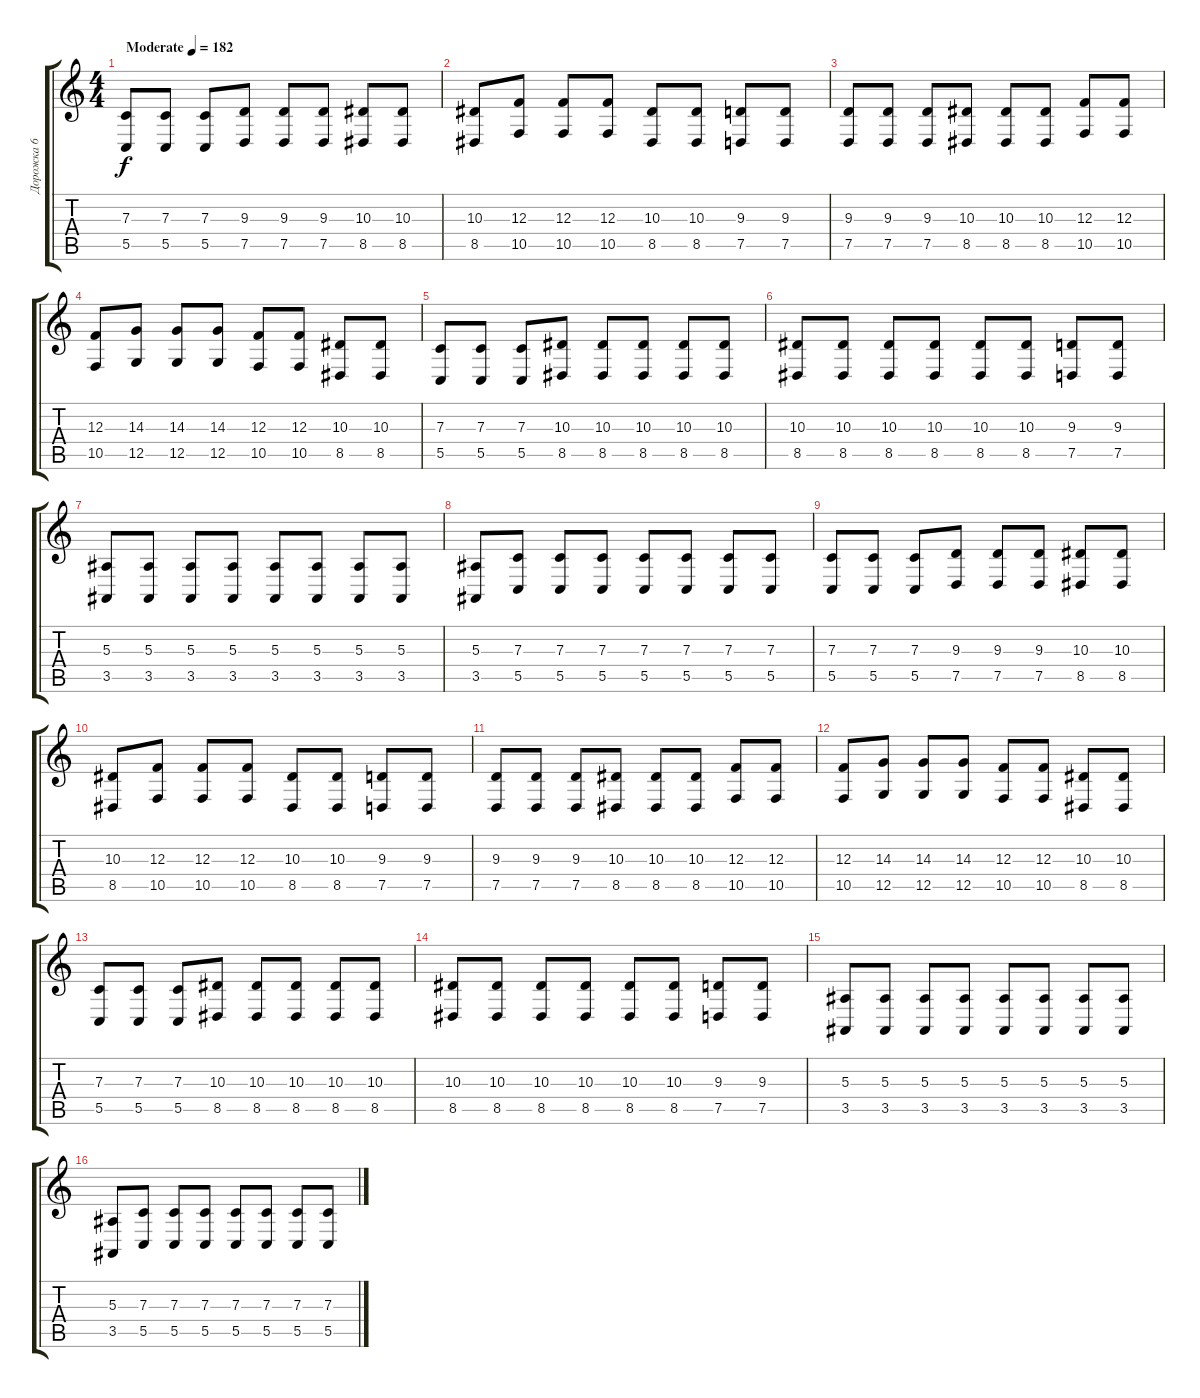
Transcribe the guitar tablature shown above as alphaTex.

\track ("Дорожка 6" "Дорожка 6") {instrument drawbarorgan}
\staff {score tabs}
\tuning (D4 A3 F3 C3 G2 C2) {hide}
\ts (4 4)
\tempo (182 "Moderate")
\tempo 175
\tempo (182 "Moderate")
\clef g2
\ks c
(7.3 5.5).8{dy f instrument drawbarorgan} (7.3 5.5).8 (7.3 5.5).8 (9.3 7.5).8 (9.3 7.5).8 (9.3 7.5).8 (10.3 8.5).8 (10.3 8.5).8 |
(10.3 8.5).8 (12.3 10.5).8 (12.3 10.5).8 (12.3 10.5).8 (10.3 8.5).8 (10.3 8.5).8 (9.3 7.5).8 (9.3 7.5).8 |
(9.3 7.5).8 (9.3 7.5).8 (9.3 7.5).8 (10.3 8.5).8 (10.3 8.5).8 (10.3 8.5).8 (12.3 10.5).8 (12.3 10.5).8 |
(12.3 10.5).8 (14.3 12.5).8 (14.3 12.5).8 (14.3 12.5).8 (12.3 10.5).8 (12.3 10.5).8 (10.3 8.5).8 (10.3 8.5).8 |
(7.3 5.5).8 (7.3 5.5).8 (7.3 5.5).8 (10.3 8.5).8 (10.3 8.5).8 (10.3 8.5).8 (10.3 8.5).8 (10.3 8.5).8 |
(10.3 8.5).8 (10.3 8.5).8 (10.3 8.5).8 (10.3 8.5).8 (10.3 8.5).8 (10.3 8.5).8 (9.3 7.5).8 (9.3 7.5).8 |
(5.3 3.5).8 (5.3 3.5).8 (5.3 3.5).8 (5.3 3.5).8 (5.3 3.5).8 (5.3 3.5).8 (5.3 3.5).8 (5.3 3.5).8 |
(5.3 3.5).8 (7.3 5.5).8 (7.3 5.5).8 (7.3 5.5).8 (7.3 5.5).8 (7.3 5.5).8 (7.3 5.5).8 (7.3 5.5).8 |
(7.3 5.5).8 (7.3 5.5).8 (7.3 5.5).8 (9.3 7.5).8 (9.3 7.5).8 (9.3 7.5).8 (10.3 8.5).8 (10.3 8.5).8 |
(10.3 8.5).8 (12.3 10.5).8 (12.3 10.5).8 (12.3 10.5).8 (10.3 8.5).8 (10.3 8.5).8 (9.3 7.5).8 (9.3 7.5).8 |
(9.3 7.5).8 (9.3 7.5).8 (9.3 7.5).8 (10.3 8.5).8 (10.3 8.5).8 (10.3 8.5).8 (12.3 10.5).8 (12.3 10.5).8 |
(12.3 10.5).8 (14.3 12.5).8 (14.3 12.5).8 (14.3 12.5).8 (12.3 10.5).8 (12.3 10.5).8 (10.3 8.5).8 (10.3 8.5).8 |
(7.3 5.5).8 (7.3 5.5).8 (7.3 5.5).8 (10.3 8.5).8 (10.3 8.5).8 (10.3 8.5).8 (10.3 8.5).8 (10.3 8.5).8 |
(10.3 8.5).8 (10.3 8.5).8 (10.3 8.5).8 (10.3 8.5).8 (10.3 8.5).8 (10.3 8.5).8 (9.3 7.5).8 (9.3 7.5).8 |
(5.3 3.5).8 (5.3 3.5).8 (5.3 3.5).8 (5.3 3.5).8 (5.3 3.5).8 (5.3 3.5).8 (5.3 3.5).8 (5.3 3.5).8 |
(5.3 3.5).8 (7.3 5.5).8 (7.3 5.5).8 (7.3 5.5).8 (7.3 5.5).8 (7.3 5.5).8 (7.3 5.5).8 (7.3 5.5).8
